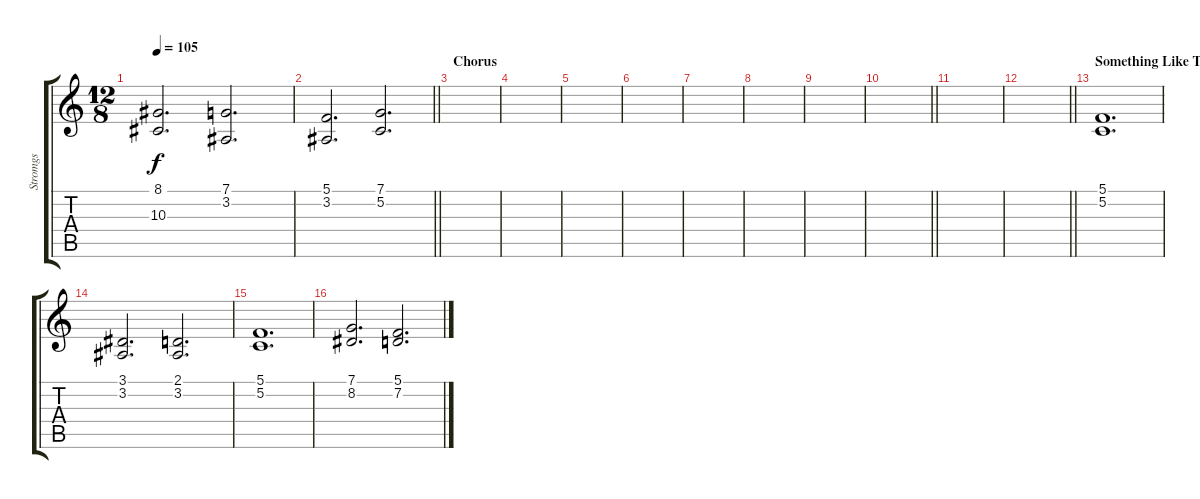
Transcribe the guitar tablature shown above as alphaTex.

\track ("Stromgs" "Stromgs") {instrument stringensemble1}
\staff {score tabs}
\tuning (C4 G3 Eb3 Bb2 F2 C2) {hide}
\ts (12 8)
\tempo 105
\clef g2
\ks c
(8.1 10.3).2{d dy f} (7.1 3.2).2{d} |
\barLineRight lightlight
(5.1 3.2).2{d} (7.1 5.2).2{d} |
\section ("" "Chorus")
|
|
|
|
|
|
|
\barLineRight lightlight
|
|
\barLineRight lightlight
|
\section ("" "Something Like THis")
(5.1 5.2).1{d} |
(3.1 3.2).2{d} (2.1 3.2).2{d} |
(5.1 5.2).1{d} |
(7.1 8.2).2{d} (5.1 7.2).2{d}
